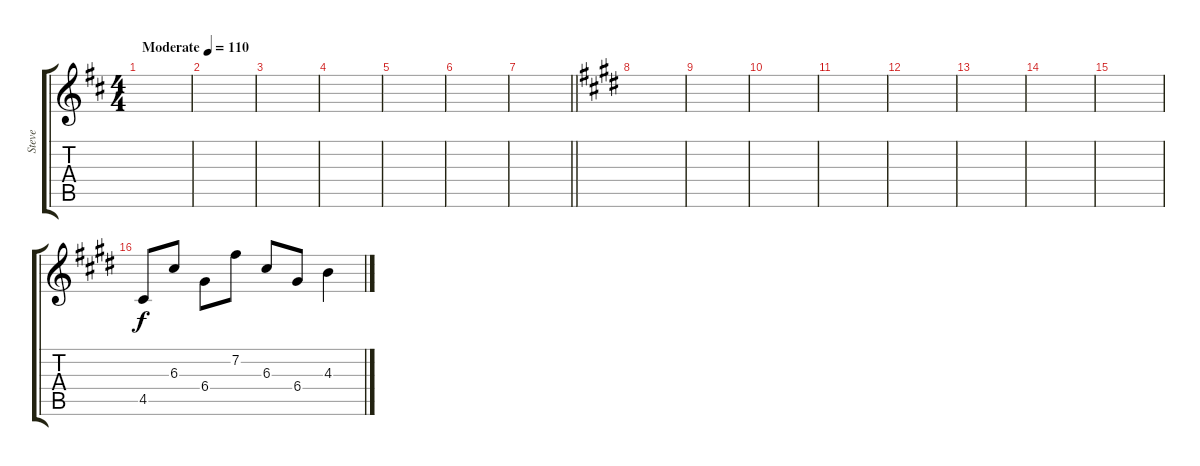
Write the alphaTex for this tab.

\track ("Steve" "Steve") {instrument distortionguitar}
\staff {score tabs}
\tuning (E4 B3 G3 D3 A2 E2) {hide}
\ts (4 4)
\tempo (110 "Moderate")
\clef g2
\ks d
|
|
|
|
|
|
\barLineRight lightlight
|
\ks c#minor
|
|
|
|
|
|
|
|
4.5.8 6.3.8 6.4.8 7.2.8 6.3.8 6.4.8 4.3.4
